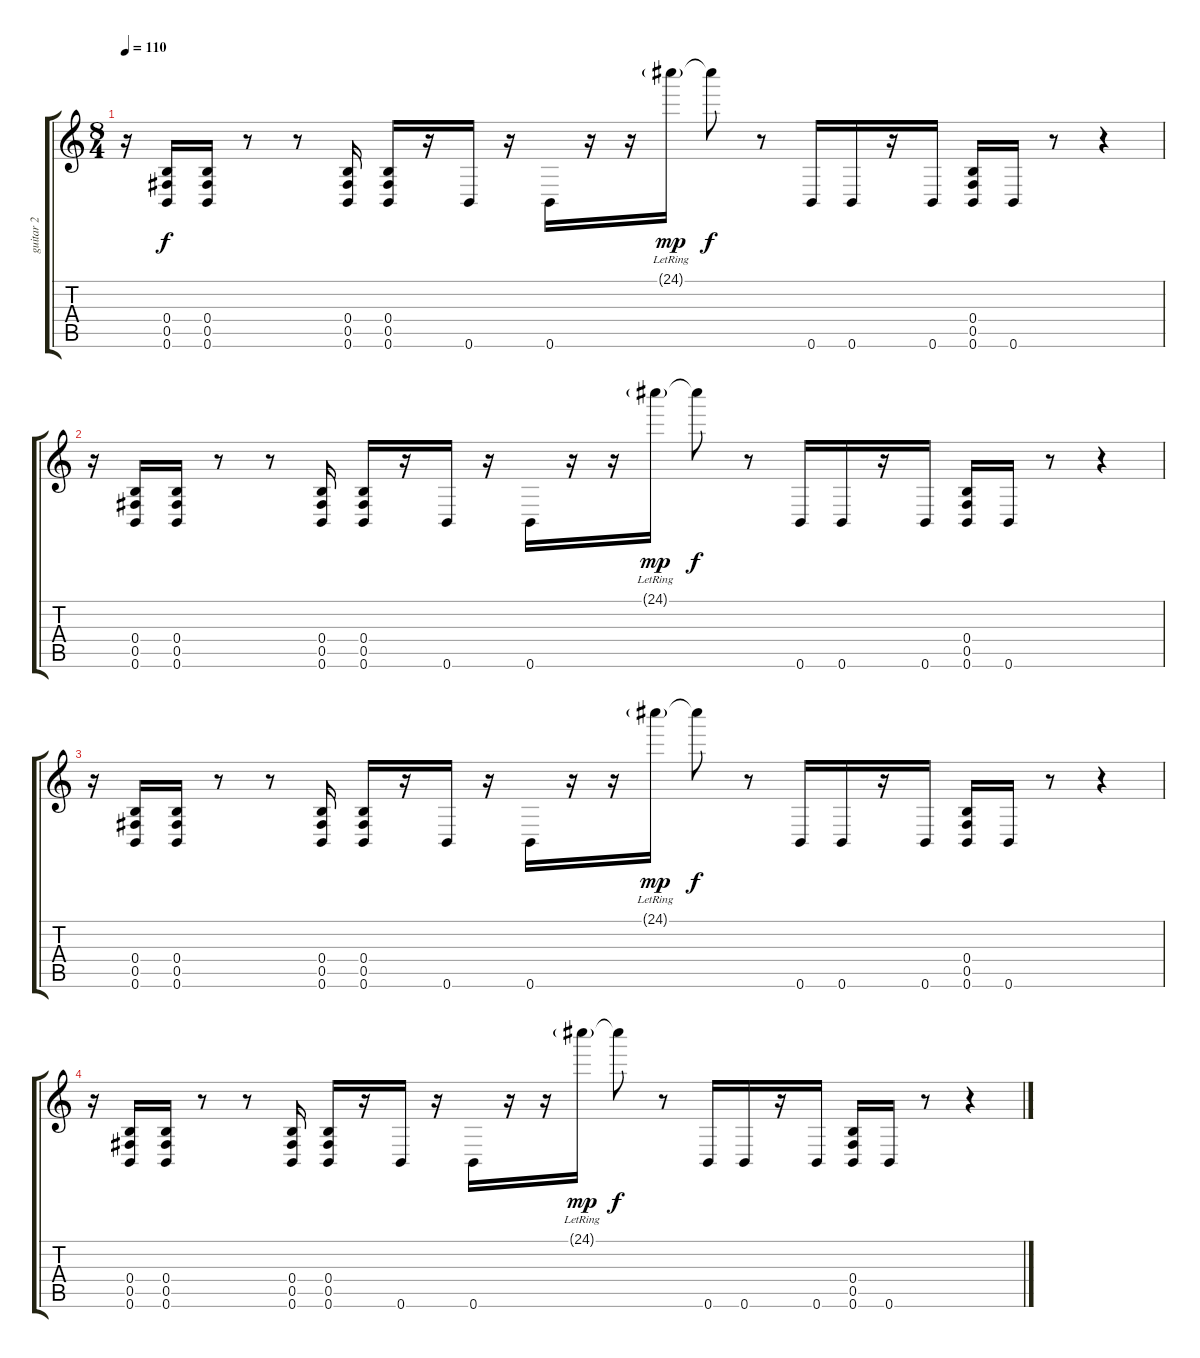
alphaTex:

\track ("guitar 2" "guitar 2") {instrument overdrivenguitar}
\staff {score tabs}
\tuning (Db4 Ab3 E3 B2 Gb2 B1) {hide}
\ts (8 4)
\tempo 110
\clef g2
\ks c
r.16{dy f} (0.4 0.5 0.6).16 (0.4 0.5 0.6).16 r.8 r.8 (0.4 0.5 0.6).16 (0.4 0.5 0.6).16 r.16 0.6.16 r.16 0.6.16 r.16 r.16 24.1{g lr}.16{dy mp} 24.1{t}.8{dy f} r.8 0.6.16 0.6.16 r.16 0.6.16 (0.4 0.5 0.6).16 0.6.16 r.8 r.4 |
r.16 (0.4 0.5 0.6).16 (0.4 0.5 0.6).16 r.8 r.8 (0.4 0.5 0.6).16 (0.4 0.5 0.6).16 r.16 0.6.16 r.16 0.6.16 r.16 r.16 24.1{g lr}.16{dy mp} 24.1{t}.8{dy f} r.8 0.6.16 0.6.16 r.16 0.6.16 (0.4 0.5 0.6).16 0.6.16 r.8 r.4 |
r.16 (0.4 0.5 0.6).16 (0.4 0.5 0.6).16 r.8 r.8 (0.4 0.5 0.6).16 (0.4 0.5 0.6).16 r.16 0.6.16 r.16 0.6.16 r.16 r.16 24.1{g lr}.16{dy mp} 24.1{t}.8{dy f} r.8 0.6.16 0.6.16 r.16 0.6.16 (0.4 0.5 0.6).16 0.6.16 r.8 r.4 |
r.16 (0.4 0.5 0.6).16 (0.4 0.5 0.6).16 r.8 r.8 (0.4 0.5 0.6).16 (0.4 0.5 0.6).16 r.16 0.6.16 r.16 0.6.16 r.16 r.16 24.1{g lr}.16{dy mp} 24.1{t}.8{dy f} r.8 0.6.16 0.6.16 r.16 0.6.16 (0.4 0.5 0.6).16 0.6.16 r.8 r.4
